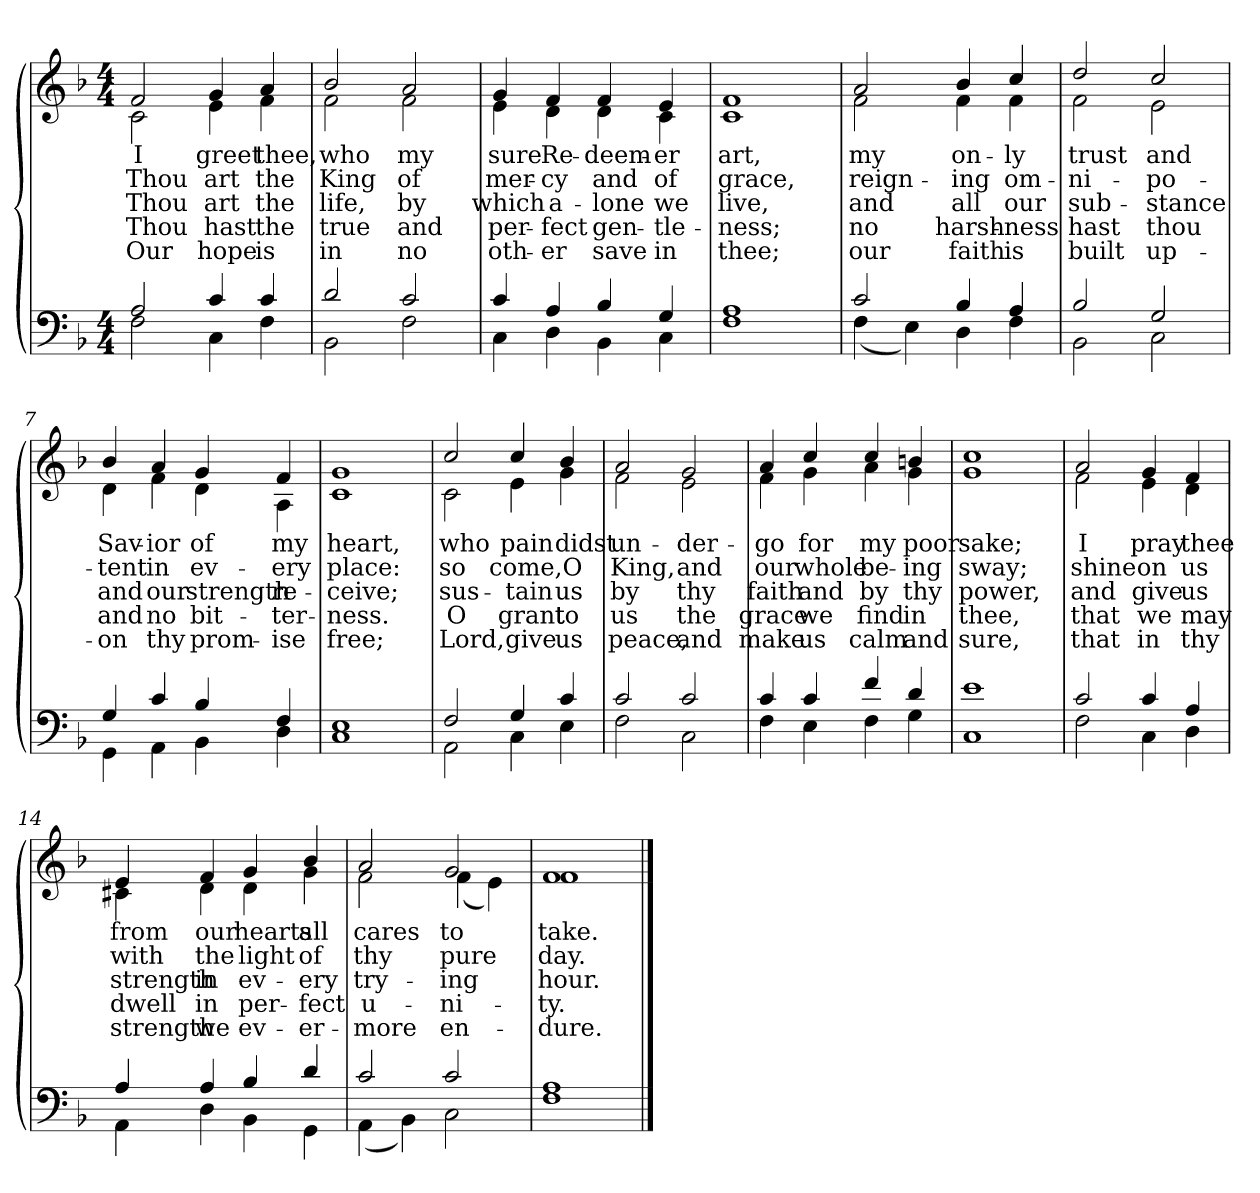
**kern	**kern	**text	**text	**text	**text	**text
*part2	*part1	*part1	*part1	*part1	*part1	*part1
*staff2	*staff1	*staff1	*staff1	*staff1	*staff1	*staff1
*clefF4	*clefG2	*	*	*	*	*
*k[b-]	*k[b-]	*	*	*	*	*
*M4/4	*M4/4	*	*	*	*	*
=1	=1	=1	=1	=1	=1	=1
*^	*	*	*	*	*	*
!	!	!LO:TX:b:i:t=Verse	!	!	!	!	!
!	!	!	!LO:LY:b	!LO:LY:b	!LO:LY:b	!LO:LY:b	!LO:LY:b
*	*	*^	*	*	*	*	*
2A/	2F\	2f/	2c\	I	Thou	Thou	Thou	Our
!	!	!	!	!LO:LY:b	!LO:LY:b	!LO:LY:b	!LO:LY:b	!LO:LY:b
4c/	4C\	4g/	4e\	greet	art	art	hast	hope
!	!	!	!	!LO:LY:b	!LO:LY:b	!LO:LY:b	!LO:LY:b	!LO:LY:b
4c/	4F\	4a/	4f\	thee,	the	the	the	is
=2	=2	=2	=2	=2	=2	=2	=2	=2
!	!	!	!	!LO:LY:b	!LO:LY:b	!LO:LY:b	!LO:LY:b	!LO:LY:b
2d/	2BB-\	2b-/	2f\	who	King	life,	true	in
!	!	!	!	!LO:LY:b	!LO:LY:b	!LO:LY:b	!LO:LY:b	!LO:LY:b
2c/	2F\	2a/	2f\	my	of	by	and	no
=3	=3	=3	=3	=3	=3	=3	=3	=3
!	!	!	!	!LO:LY:b	!LO:LY:b	!LO:LY:b	!LO:LY:b	!LO:LY:b
4c/	4C\	4g/	4e\	sure	mer-	which	per-	oth-
!	!	!	!	!LO:LY:b	!LO:LY:b	!LO:LY:b	!LO:LY:b	!LO:LY:b
4A/	4D\	4f/	4d\	Re-	-cy	a-	-fect	-er
!	!	!	!	!LO:LY:b	!LO:LY:b	!LO:LY:b	!LO:LY:b	!LO:LY:b
4B-/	4BB-\	4f/	4d\	-deem-	and	-lone	gen-	save
!	!	!	!	!LO:LY:b	!LO:LY:b	!LO:LY:b	!LO:LY:b	!LO:LY:b
4G/	4C\	4e/	4c\	-er	of	we	-tle-	in
=4	=4	=4	=4	=4	=4	=4	=4	=4
!	!	!	!	!LO:LY:b	!LO:LY:b	!LO:LY:b	!LO:LY:b	!LO:LY:b
1A	1F	1f	1c	art,	grace,	live,	-ness;	thee;
!!LO:LB:g=z	!!
=5	=5	=5	=5	=5	=5	=5	=5	=5
!	!	!	!	!LO:LY:b	!LO:LY:b	!LO:LY:b	!LO:LY:b	!LO:LY:b
2c/	(<4F\	2a/	2f\	my	reign-	and	no	our
.	4E\)	.	.	.	.	.	.	.
!	!	!	!	!LO:LY:b	!LO:LY:b	!LO:LY:b	!LO:LY:b	!LO:LY:b
4B-/	4D\	4b-/	4f\	on-	-ing	all	harsh-	faith
!	!	!	!	!LO:LY:b	!LO:LY:b	!LO:LY:b	!LO:LY:b	!LO:LY:b
4A/	4F\	4cc/	4f\	-ly	om-	our	-ness	is
=6	=6	=6	=6	=6	=6	=6	=6	=6
!	!	!	!	!LO:LY:b	!LO:LY:b	!LO:LY:b	!LO:LY:b	!LO:LY:b
2B-/	2BB-\	2dd/	2f\	trust	-ni-	sub-	hast	built
!	!	!	!	!LO:LY:b	!LO:LY:b	!LO:LY:b	!LO:LY:b	!LO:LY:b
2G/	2C\	2cc/	2e\	and	-po-	-stance	thou	up-
=7	=7	=7	=7	=7	=7	=7	=7	=7
!	!	!	!	!LO:LY:b	!LO:LY:b	!LO:LY:b	!LO:LY:b	!LO:LY:b
4G/	4GG\	4b-/	4d\	Sav-	-tent	and	and	-on
!	!	!	!	!LO:LY:b	!LO:LY:b	!LO:LY:b	!LO:LY:b	!LO:LY:b
4c/	4AA\	4a/	4f\	-ior	in	our	no	thy
!	!	!	!	!LO:LY:b	!LO:LY:b	!LO:LY:b	!LO:LY:b	!LO:LY:b
4B-/	4BB-\	4g/	4d\	of	ev-	strength	bit-	prom-
!	!	!	!	!LO:LY:b	!LO:LY:b	!LO:LY:b	!LO:LY:b	!LO:LY:b
4F/	4D\	4f/	4A\	my	-ery	re-	-ter-	-ise
=8	=8	=8	=8	=8	=8	=8	=8	=8
!	!	!	!	!LO:LY:b	!LO:LY:b	!LO:LY:b	!LO:LY:b	!LO:LY:b
1E	1C	1g	1c	heart,	place:	-ceive;	-ness.	free;
!!LO:LB:g=z	!!
=9	=9	=9	=9	=9	=9	=9	=9	=9
!	!	!	!	!LO:LY:b	!LO:LY:b	!LO:LY:b	!LO:LY:b	!LO:LY:b
2F/	2AA\	2cc/	2c\	who	so	sus-	O	Lord,
!	!	!	!	!LO:LY:b	!LO:LY:b	!LO:LY:b	!LO:LY:b	!LO:LY:b
4G/	4C\	4cc/	4e\	pain	come,	-tain	grant	give
!	!	!	!	!LO:LY:b	!LO:LY:b	!LO:LY:b	!LO:LY:b	!LO:LY:b
4c/	4E\	4b-/	4g\	didst	O	us	to	us
=10	=10	=10	=10	=10	=10	=10	=10	=10
!	!	!	!	!LO:LY:b	!LO:LY:b	!LO:LY:b	!LO:LY:b	!LO:LY:b
2c/	2F\	2a/	2f\	un-	King,	by	us	peace,
!	!	!	!	!LO:LY:b	!LO:LY:b	!LO:LY:b	!LO:LY:b	!LO:LY:b
2c/	2C\	2g/	2e\	-der-	and	thy	the	and
=11	=11	=11	=11	=11	=11	=11	=11	=11
!	!	!	!	!LO:LY:b	!LO:LY:b	!LO:LY:b	!LO:LY:b	!LO:LY:b
4c/	4F\	4a/	4f\	-go	our	faith	grace	make
!	!	!	!	!LO:LY:b	!LO:LY:b	!LO:LY:b	!LO:LY:b	!LO:LY:b
4c/	4E\	4cc/	4g\	for	whole	and	we	us
!	!	!	!	!LO:LY:b	!LO:LY:b	!LO:LY:b	!LO:LY:b	!LO:LY:b
4f/	4F\	4cc/	4a\	my	be-	by	find	calm
!	!	!	!	!LO:LY:b	!LO:LY:b	!LO:LY:b	!LO:LY:b	!LO:LY:b
4d/	4G\	4bn/	4g\	poor	-ing	thy	in	and
=12	=12	=12	=12	=12	=12	=12	=12	=12
!	!	!	!	!LO:LY:b	!LO:LY:b	!LO:LY:b	!LO:LY:b	!LO:LY:b
1e	1C	1cc	1g	sake;	sway;	power,	thee,	sure,
!!LO:LB:g=z	!!
=13	=13	=13	=13	=13	=13	=13	=13	=13
!	!	!	!	!LO:LY:b	!LO:LY:b	!LO:LY:b	!LO:LY:b	!LO:LY:b
2c/	2F\	2a/	2f\	I	shine	and	that	that
!	!	!	!	!LO:LY:b	!LO:LY:b	!LO:LY:b	!LO:LY:b	!LO:LY:b
4c/	4C\	4g/	4e\	pray	on	give	we	in
!	!	!	!	!LO:LY:b	!LO:LY:b	!LO:LY:b	!LO:LY:b	!LO:LY:b
4A/	4D\	4f/	4d\	thee	us	us	may	thy
=14	=14	=14	=14	=14	=14	=14	=14	=14
!	!	!	!	!LO:LY:b	!LO:LY:b	!LO:LY:b	!LO:LY:b	!LO:LY:b
4A/	4AA\	4e/	4c#X\	from	with	strength	dwell	strength
!	!	!	!	!LO:LY:b	!LO:LY:b	!LO:LY:b	!LO:LY:b	!LO:LY:b
4A/	4D\	4f/	4d\	our	the	in	in	we
!	!	!	!	!LO:LY:b	!LO:LY:b	!LO:LY:b	!LO:LY:b	!LO:LY:b
4B-/	4BB-\	4g/	4d\	hearts	light	ev-	per-	ev-
!	!	!	!	!LO:LY:b	!LO:LY:b	!LO:LY:b	!LO:LY:b	!LO:LY:b
4d/	4GG\	4b-/	4g\	all	of	-ery	-fect	-er-
=15	=15	=15	=15	=15	=15	=15	=15	=15
!	!	!	!	!LO:LY:b	!LO:LY:b	!LO:LY:b	!LO:LY:b	!LO:LY:b
2c/	(<4AA\	2a/	2f\	cares	thy	try-	u-	-more
.	4BB-\)	.	.	.	.	.	.	.
!	!	!	!	!LO:LY:b	!LO:LY:b	!LO:LY:b	!LO:LY:b	!LO:LY:b
2c/	2C\	2g/	(<4f\	to	pure	-ing	-ni-	en-
.	.	.	4e\)	.	.	.	.	.
=16	=16	=16	=16	=16	=16	=16	=16	=16
!	!	!	!	!LO:LY:b	!LO:LY:b	!LO:LY:b	!LO:LY:b	!LO:LY:b
1A	1F	1f	1f	take.	day.	hour.	-ty.	-dure.
*v	*v	*	*	*	*	*	*	*
*	*v	*v	*	*	*	*	*
==	==	==	==	==	==	==
*-	*-	*-	*-	*-	*-	*-
